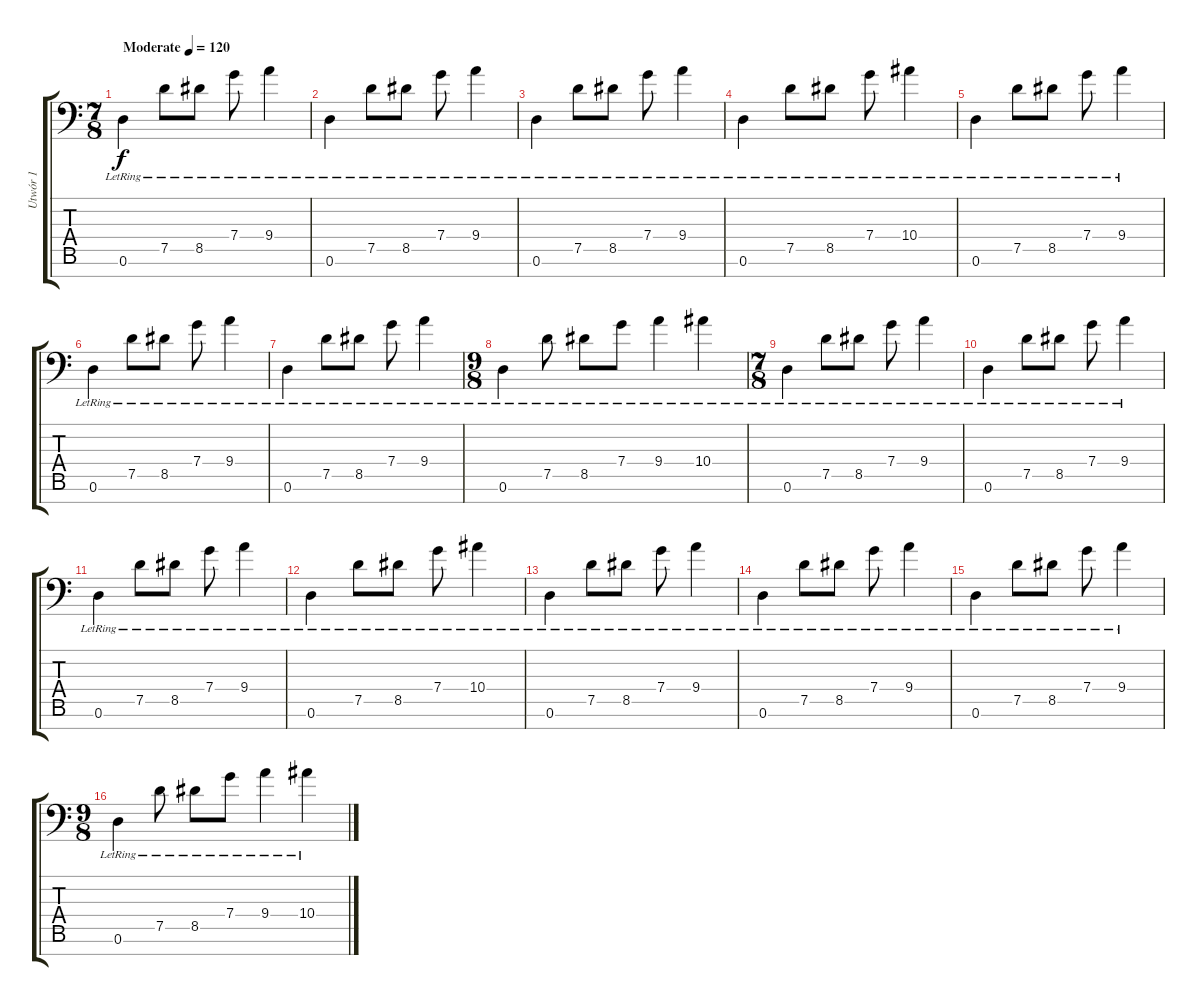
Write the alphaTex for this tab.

\track ("Utwór 1" "Utwór 1") {instrument electricguitarclean}
\staff {score tabs}
\tuning (D4 A3 F3 C3 G2 D2 A1) {hide}
\ts (7 8)
\tempo (120 "Moderate")
\clef f4
\ks c
0.6{lr}.4{dy f instrument electricguitarclean} 7.5{lr}.8 8.5{lr}.8 7.4{lr}.8 9.4{lr}.4 |
0.6{lr}.4 7.5{lr}.8 8.5{lr}.8 7.4{lr}.8 9.4{lr}.4 |
0.6{lr}.4 7.5{lr}.8 8.5{lr}.8 7.4{lr}.8 9.4{lr}.4 |
0.6{lr}.4 7.5{lr}.8 8.5{lr}.8 7.4{lr}.8 10.4{lr}.4 |
0.6{lr}.4 7.5{lr}.8 8.5{lr}.8 7.4{lr}.8 9.4{lr}.4 |
0.6{lr}.4 7.5{lr}.8 8.5{lr}.8 7.4{lr}.8 9.4{lr}.4 |
0.6{lr}.4 7.5{lr}.8 8.5{lr}.8 7.4{lr}.8 9.4{lr}.4 |
\ts (9 8)
0.6{lr}.4 7.5{lr}.8 8.5{lr}.8 7.4{lr}.8 9.4{lr}.4 10.4{lr}.4 |
\ts (7 8)
0.6{lr}.4 7.5{lr}.8 8.5{lr}.8 7.4{lr}.8 9.4{lr}.4 |
0.6{lr}.4 7.5{lr}.8 8.5{lr}.8 7.4{lr}.8 9.4{lr}.4 |
0.6{lr}.4 7.5{lr}.8 8.5{lr}.8 7.4{lr}.8 9.4{lr}.4 |
0.6{lr}.4 7.5{lr}.8 8.5{lr}.8 7.4{lr}.8 10.4{lr}.4 |
0.6{lr}.4 7.5{lr}.8 8.5{lr}.8 7.4{lr}.8 9.4{lr}.4 |
0.6{lr}.4 7.5{lr}.8 8.5{lr}.8 7.4{lr}.8 9.4{lr}.4 |
0.6{lr}.4 7.5{lr}.8 8.5{lr}.8 7.4{lr}.8 9.4{lr}.4 |
\ts (9 8)
0.6{lr}.4 7.5{lr}.8 8.5{lr}.8 7.4{lr}.8 9.4{lr}.4 10.4{lr}.4
